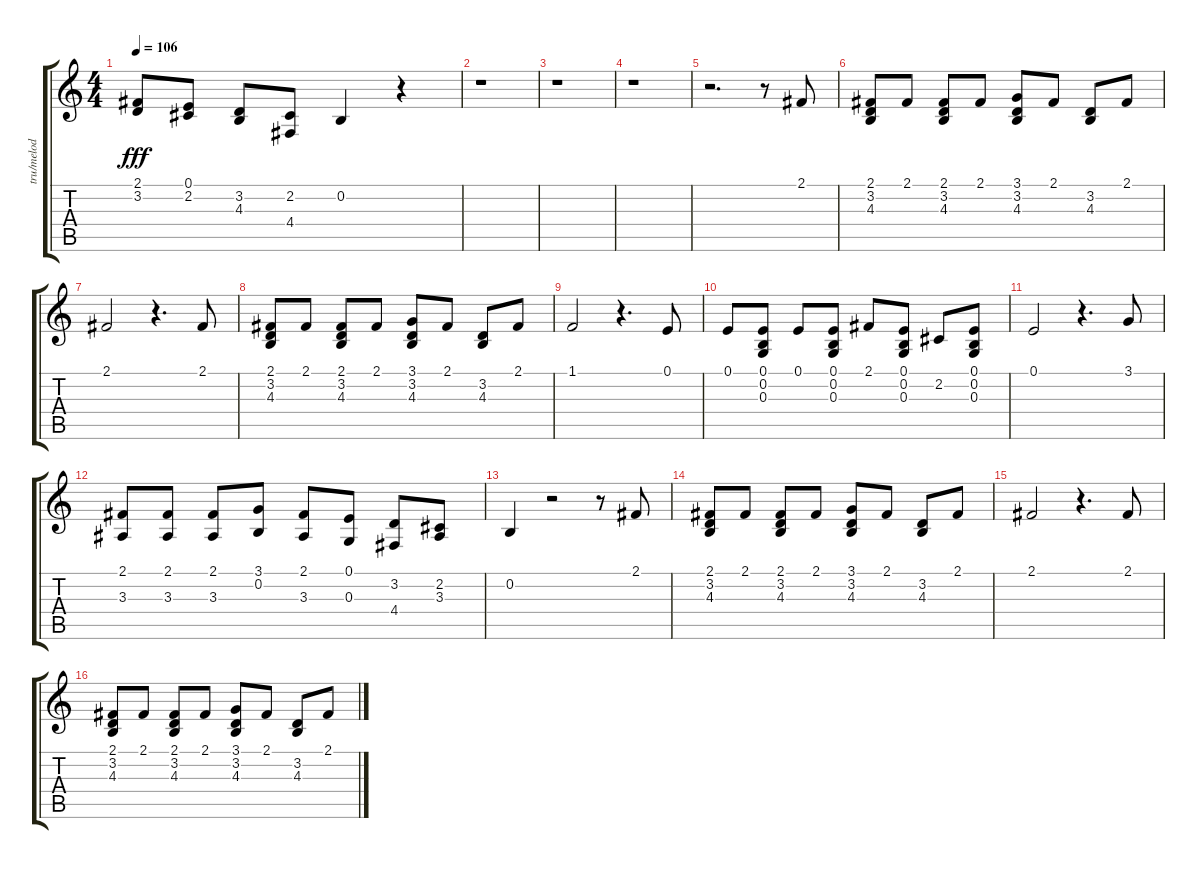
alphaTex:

\track ("tru/melod" "tru/melod") {instrument trumpet}
\staff {score tabs}
\tuning (E4 B3 G3 D3 A2 E2) {hide}
\ts (4 4)
\tempo 106
\clef g2
\ks c
(2.1 3.2).8{dy fff} (0.1 2.2).8 (3.2 4.3).8 (2.2 4.4).8 0.2.4 r.4 |
r.1 |
r.1 |
r.1 |
r.2{d} r.8 2.1.8 |
(2.1 3.2 4.3).8 2.1.8 (2.1 3.2 4.3).8 2.1.8 (3.1 3.2 4.3).8 2.1.8 (3.2 4.3).8 2.1.8 |
2.1.2 r.4{d} 2.1.8 |
(2.1 3.2 4.3).8 2.1.8 (2.1 3.2 4.3).8 2.1.8 (3.1 3.2 4.3).8 2.1.8 (3.2 4.3).8 2.1.8 |
1.1.2 r.4{d} 0.1.8 |
0.1.8 (0.1 0.2 0.3).8 0.1.8 (0.1 0.2 0.3).8 2.1.8 (0.1 0.2 0.3).8 2.2.8 (0.1 0.2 0.3).8 |
0.1.2 r.4{d} 3.1.8 |
(2.1 3.3).8 (2.1 3.3).8 (2.1 3.3).8 (3.1 0.2).8 (2.1 3.3).8 (0.1 0.3).8 (3.2 4.4).8 (2.2 3.3).8 |
0.2.4 r.2 r.8 2.1.8 |
(2.1 3.2 4.3).8 2.1.8 (2.1 3.2 4.3).8 2.1.8 (3.1 3.2 4.3).8 2.1.8 (3.2 4.3).8 2.1.8 |
2.1.2 r.4{d} 2.1.8 |
(2.1 3.2 4.3).8 2.1.8 (2.1 3.2 4.3).8 2.1.8 (3.1 3.2 4.3).8 2.1.8 (3.2 4.3).8 2.1.8
